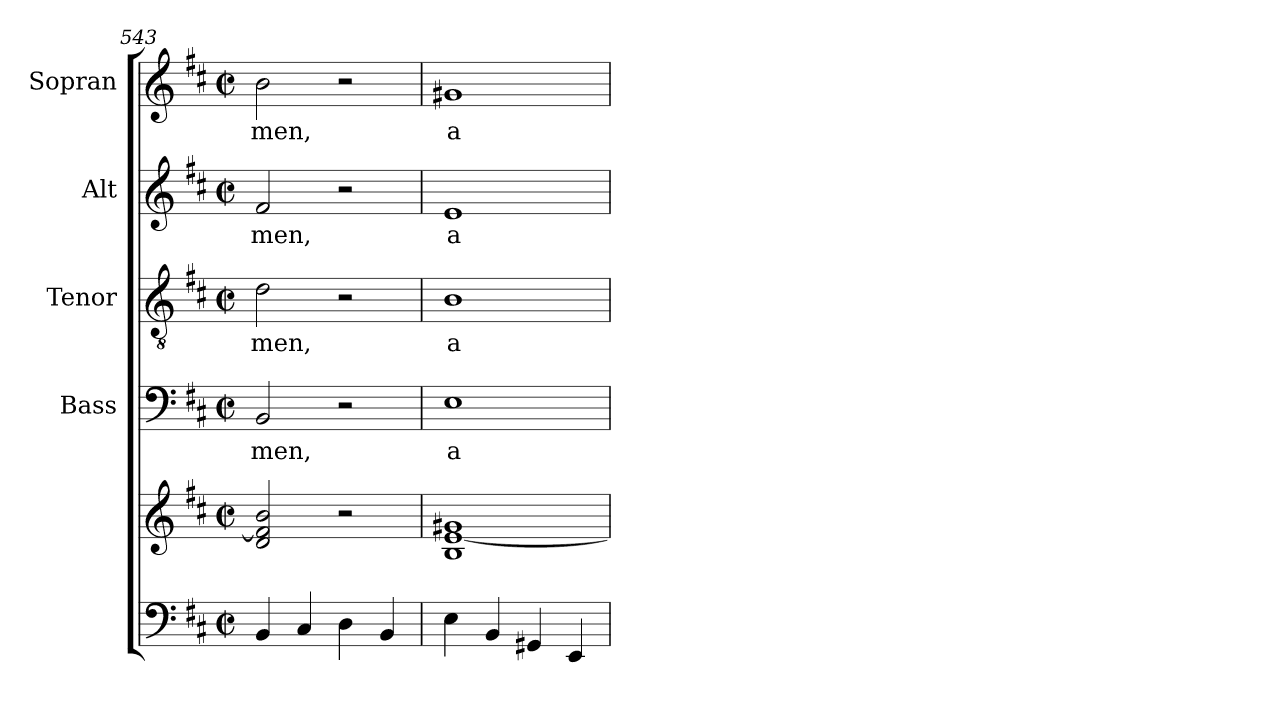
**kern	**kern	**kern	**text	**kern	**text	**kern	**text	**kern	**text
*part5	*part5	*part4	*part4	*part3	*part3	*part2	*part2	*part1	*part1
*staff6	*staff5	*staff4	*staff4	*staff3	*staff3	*staff2	*staff2	*staff1	*staff1
*	*	*I"Bass	*	*I"Tenor	*	*I"Alt	*	*I"Sopran	*
*	*	*I'B.	*	*I'T.	*	*I'A.	*	*I'S.	*
*clefF4	*clefG2	*clefF4	*	*clefGv2	*	*clefG2	*	*clefG2	*
*k[f#c#]	*k[f#c#]	*k[f#c#]	*	*k[f#c#]	*	*k[f#c#]	*	*k[f#c#]	*
*D:	*D:	*D:	*	*D:	*	*D:	*	*D:	*
*M2/2	*M2/2	*M2/2	*	*M2/2	*	*M2/2	*	*M2/2	*
*met(c|)	*met(c|)	*met(c|)	*	*met(c|)	*	*met(c|)	*	*met(c|)	*
=543	=543	=543	=543	=543	=543	=543	=543	=543	=543
!	!	!	!LO:LY:b	!	!LO:LY:b	!	!LO:LY:b	!	!LO:LY:b
4BB/	2d/ 2f#/] 2b/	2BB/	-men,	2d\	-men,	2f#/	-men,	2b\	-men,
4C#/	.	.	.	.	.	.	.	.	.
4D\	2r	2r	.	2r	.	2r	.	2r	.
4BB/	.	.	.	.	.	.	.	.	.
=544	=544	=544	=544	=544	=544	=544	=544	=544	=544
!	!	!	!LO:LY:b	!	!LO:LY:b	!	!LO:LY:b	!	!LO:LY:b
4E\	1B [1e 1g#X	1E	a-	1B	a-	1e	a-	1g#X	a-
4BB/	.	.	.	.	.	.	.	.	.
4GG#X/	.	.	.	.	.	.	.	.	.
4EE/	.	.	.	.	.	.	.	.	.
=	=	=	=	=	=	=	=	=	=
*-	*-	*-	*-	*-	*-	*-	*-	*-	*-
